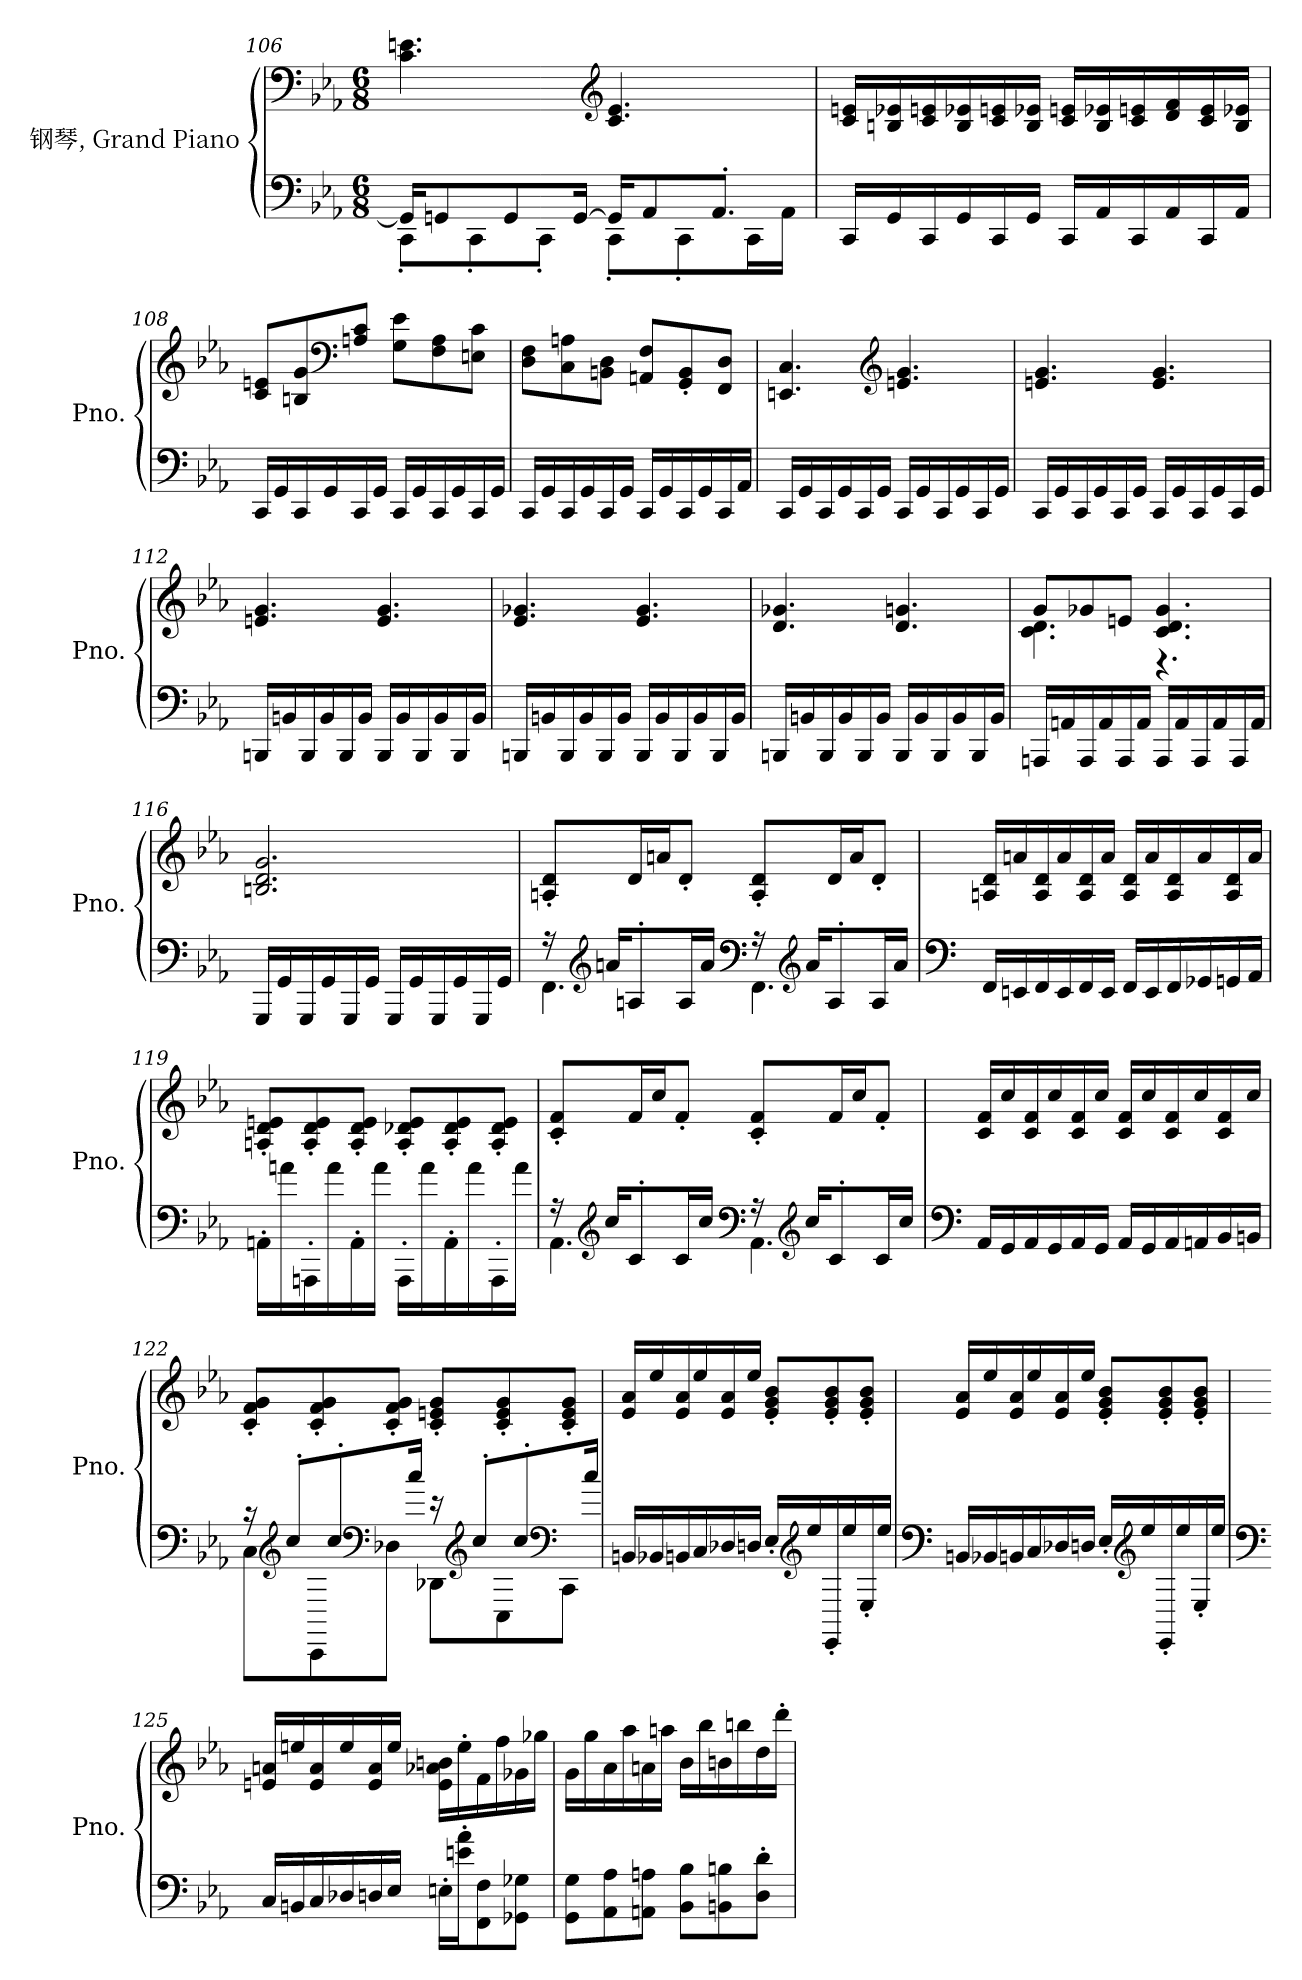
**kern	**kern
*part1	*part1
*staff2	*staff1
*I"钢琴, Grand Piano	*
*I'Pno.	*
*clefF4	*clefF4
*k[b-e-a-]	*k[b-e-a-]
*M6/8	*M6/8
*MM110	*MM110
=106	=106
*^	*
16GG-/KL]	8CC'\L	4.c\ 4.en\
8GGn/	.	.
.	8CC'\	.
8GG/	.	.
.	8CC'\J	.
[16GG/Jk	.	.
*	*	*clefG2
16GG/KL]	8CC'\L	4.c/ 4.e/
8AA-/	.	.
.	8CC'\	.
8.AA-'/J	.	.
.	16CC\L	.
.	16AA-\JJ	.
*v	*v	*
!!LO:LB:g=z
=107	=107
*	*MM110
16CC/LL	16c/ 16en/LL
*	*MM130
16GG/	16Bn/ 16e-X/
16CC/	16c/ 16en/
16GG/	16B/ 16e-X/
16CC/	16c/ 16en/
16GG/JJ	16B/ 16e-X/JJ
16CC/LL	16c/ 16en/LL
16AA-/	16B/ 16e-X/
16CC/	16c/ 16en/
16AA-/	16d/ 16f/
16CC/	16c/ 16e/
16AA-/JJ	16B/ 16e-X/JJ
=108	=108
*	*MM100
16CC/LL	8c/ 8en/L
16GG/	.
*	*MM120
16CC/	8Bn/ 8g/
16GG/	.
*	*clefF4
*	*MM130
16CC/	8An/ 8c/J
16GG/JJ	.
16CC/LL	8G\ 8e\L
16GG/	.
16CC/	8F\ 8A\
16GG/	.
16CC/	8En\ 8c\J
16GG/JJ	.
=109	=109
*	*MM120
16CC/LL	8D\ 8F\L
16GG/	.
*	*MM130
16CC/	8C\ 8An\
16GG/	.
16CC/	8BBn\ 8D\J
16GG/JJ	.
16CC/LL	8AAn/ 8F/L
16GG/	.
*	*MM120
16CC/	8GG/' 8BB/'
16GG/	.
*	*MM100
16CC/	8FF/ 8D/J
16AA-/JJ	.
!!LO:LB:g=z
=110	=110
16CC/LL	4.EEn/ 4.C/
16GG/	.
16CC/	.
16GG/	.
16CC/	.
16GG/JJ	.
*	*clefG2
16CC/LL	4.en/ 4.g/
16GG/	.
16CC/	.
16GG/	.
16CC/	.
16GG/JJ	.
=111	=111
16CC/LL	4.en/ 4.g/
16GG/	.
16CC/	.
16GG/	.
16CC/	.
16GG/JJ	.
16CC/LL	4.e/ 4.g/
16GG/	.
16CC/	.
16GG/	.
16CC/	.
16GG/JJ	.
=112	=112
*	*MM90
16BBBn/LL	4.en/ 4.g/
16BBn/	.
16BBB/	.
16BB/	.
16BBB/	.
16BB/JJ	.
16BBB/LL	4.e/ 4.g/
16BB/	.
16BBB/	.
16BB/	.
16BBB/	.
16BB/JJ	.
!!LO:LB:g=z
=113	=113
16BBBn/LL	4.e-/ 4.g-X/
16BBn/	.
16BBB/	.
16BB/	.
16BBB/	.
16BB/JJ	.
16BBB/LL	4.e-/ 4.g-/
16BB/	.
16BBB/	.
16BB/	.
16BBB/	.
16BB/JJ	.
=114	=114
16BBBn/LL	4.d/ 4.g-X/
16BBn/	.
16BBB/	.
16BB/	.
16BBB/	.
16BB/JJ	.
16BBB/LL	4.d/ 4.gn/
16BB/	.
16BBB/	.
16BB/	.
16BBB/	.
16BB/JJ	.
=115	=115
*	*MM110
*	*^
16AAAn/LL	8g/L	4.c\ 4.d\
16AAn/	.	.
*	*MM120	*
16AAA/	8g-X/	.
16AA/	.	.
*	*MM130	*
16AAA/	8en/J	.
16AA/JJ	.	.
16AAA/LL	4.c/ 4.d/ 4.g-/	4.r
16AA/	.	.
16AAA/	.	.
16AA/	.	.
16AAA/	.	.
16AA/JJ	.	.
*	*v	*v
!!LO:LB:g=z
=116	=116
16GGG/LL	2.Bn/ 2.d/ 2.g/
16GG/	.
16GGG/	.
16GG/	.
16GGG/	.
16GG/JJ	.
16GGG/LL	.
16GG/	.
16GGG/	.
16GG/	.
16GGG/	.
16GG/JJ	.
=117	=117
*	*MM100
*^	*
16r	4.FF\	8An/' 8d/'L
*clefG2	*	*
16an/KL	.	.
8An'/	.	16d/L
.	.	16an/J
16A/L	.	8d'/J
16a/JJ	.	.
*clefF4	*	*
16r	4.FF\	8A/' 8d/'L
*clefG2	*	*
16a/KL	.	.
8A'/	.	16d/L
.	.	16a/J
16A/L	.	8d'/J
16a/JJ	.	.
*v	*v	*
!!LO:PB:g=z
=118	=118
*clefF4	*
*	*MM110
16FF/LL	16An/ 16d/LL
*	*MM130
16EEn/	16an/
16FF/	16A/ 16d/
16EE/	16a/
16FF/	16A/ 16d/
16EE/JJ	16a/JJ
*	*MM120
16FF/LL	16A/ 16d/LL
*	*MM130
16EE/	16a/
16FF/	16A/ 16d/
16GG-X/	16a/
16GGn/	16A/ 16d/
16AA-/JJ	16a/JJ
=119	=119
16AAn'\LL	8An/' 8d/' 8en/'L
16an\	.
16AAAn'\	8A/' 8d/' 8e/'
16a\	.
16AA'\	8A/' 8d/' 8e/'J
16a\JJ	.
16AAA'\LL	8A/' 8d-X/' 8e/'L
16a\	.
16AA'\	8A/' 8d-/' 8e/'
16a\	.
16AAA'\	8A/' 8d-/' 8e/'J
16a\JJ	.
!!LO:LB:g=z
=120	=120
*	*MM100
*^	*
16r	4.AA-\	8c/' 8f/'L
*clefG2	*	*
16cc/KL	.	.
8c'/	.	16f/L
.	.	16cc/J
16c/L	.	8f'/J
16cc/JJ	.	.
*clefF4	*	*
16r	4.AA-\	8c/' 8f/'L
*clefG2	*	*
16cc/KL	.	.
8c'/	.	16f/L
.	.	16cc/J
16c/L	.	8f'/J
16cc/JJ	.	.
*v	*v	*
=121	=121
*clefF4	*
*	*MM110
16AA-/LL	16c/ 16f/LL
*	*MM130
16GG/	16cc/
16AA-/	16c/ 16f/
16GG/	16cc/
16AA-/	16c/ 16f/
16GG/JJ	16cc/JJ
*	*MM120
16AA-/LL	16c/ 16f/LL
*	*MM130
16GG/	16cc/
16AA-/	16c/ 16f/
16AAn/	16cc/
16BB-/	16c/ 16f/
16BBn/JJ	16cc/JJ
!!LO:LB:g=z
=122	=122
*^	*
16r	8C\L	8c/' 8f/' 8g/'L
*clefG2	*	*
8cc'/L	.	.
*	*	*MM110
.	8CC\	8c/' 8f/' 8g/'
8cc'/	.	.
*clefF4	*	*
.	8D-X\J	8c/' 8f/' 8g/'J
16cc/Jk	.	.
16r	8DD-X\L	8c/' 8en/' 8g/'L
*clefG2	*	*
8cc'/L	.	.
.	8C\	8c/' 8e/' 8g/'
8cc'/	.	.
*clefF4	*	*
.	8CC\J	8c/' 8e/' 8g/'J
16cc/Jk	.	.
*v	*v	*
=123	=123
*	*MM110
16BBn/LL	16e-/ 16a-/LL
*	*MM130
16BB-X/	16ee-/
16BBn/	16e-/ 16a-/
16C/	16ee-/
16D-X/	16e-/ 16a-/
16Dn/JJ	16ee-/JJ
16E-'/LL	8e-/' 8g/' 8b-/'L
*clefG2	*
16ee-/	.
16EE-'/	8e-/' 8g/' 8b-/'
16ee-/	.
16E-'/	8e-/' 8g/' 8b-/'J
16ee-/JJ	.
!!LO:LB:g=z
=124	=124
*clefF4	*
16BBn/LL	16e-/ 16a-/LL
16BB-X/	16ee-/
16BBn/	16e-/ 16a-/
16C/	16ee-/
16D-X/	16e-/ 16a-/
16Dn/JJ	16ee-/JJ
16E-'/LL	8e-/' 8g/' 8b-/'L
*clefG2	*
16ee-/	.
16EE-'/	8e-/' 8g/' 8b-/'
16ee-/	.
16E-'/	8e-/' 8g/' 8b-/'J
16ee-/JJ	.
=125	=125
*clefF4	*
*	*MM100
16C/LL	16en/ 16an/LL
*	*MM130
16BBn/	16een/
16C/	16e/ 16a/
16D-X/	16ee/
16Dn/	16e/ 16a/
16E-/JJ	16ee/JJ
16En'\LL	16e\ 16a-X\ 16bn\LL
*	*MM90
16en\' 16a-\'J	16ee'\
*	*MM130
8FF\ 8F\	16f\
.	16ff\
8GG-X\ 8G-X\J	16g-X\
.	16gg-X\JJ
!!LO:LB:g=z
=126	=126
*	*MM120
8GG\ 8G\L	16g\LL
.	16gg\
*	*MM130
8AA-\ 8A-\	16a-\
.	16aa-\
8AAn\ 8An\J	16an\
.	16aan\JJ
8BB-\ 8B-\L	16b-\LL
.	16bb-\
8BBn\ 8Bn\	16bn\
.	16bbn\
8D\' 8d\'J	16dd\
*	*MM96
.	16ddd'\JJ
=	=
*-	*-
